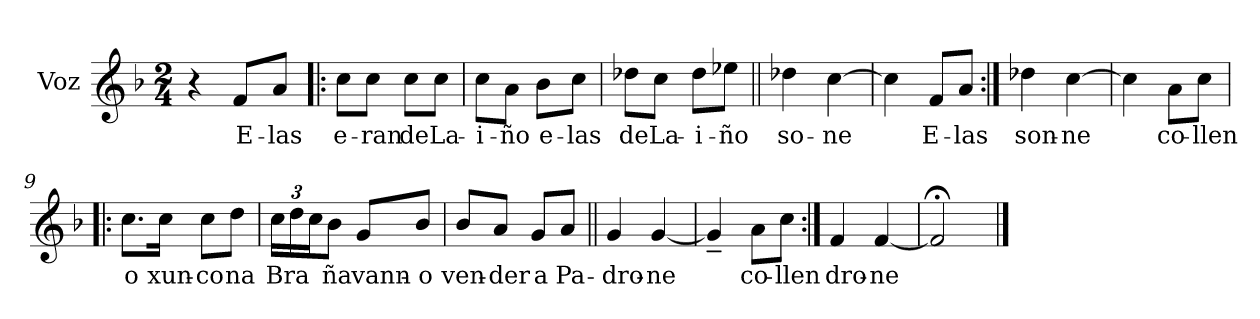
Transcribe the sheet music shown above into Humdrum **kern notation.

**kern	**text
*part1	*part1
*staff1	*staff1
*I"Voz	*
*I'Vo.	*
*clefG2	*
*k[b-]	*
*M2/4	*
*MM90	*
=1	=1
4r	.
8f/L	E-
8a/J	-las
=2!|:	=2!|:
8cc\L	e-
8cc\J	-ran
8cc\L	de
8cc\J	La-
=3	=3
8cc\L	-i-
8a\J	-ño
8b-\L	e-
8cc\J	-las
=4	=4
8dd-X\L	de
8cc\J	La-
8dd-\L	-i-
8ee-X\J	-ño
=5||	=5||
4dd-X\	so-
[4cc\	-ne
=6	=6
4cc\]	.
8f/L	E-
8a/J	-las
=7:|!	=7:|!
4dd-X\	son-
[4cc\	-ne
=8	=8
4cc\]	.
8a\L	co-
8cc\J	-llen
!!LO:LB:g=z
=9!|:	=9!|:
8.cc\L	o
16cc\Jk	xun-
8cc\L	-co
8dd\J	na
=10	=10
*Xbrackettup	*
24cc\LL	Bra
24dd\	.
24cc\J	.
8b-\J	ña
8g/L	vann-
8b-/J	-o
=11	=11
8b-/L	ven-
8a/J	-der
8g/L	a
8a/J	Pa-
=12||	=12||
4g/	-dro-
[4g/	-ne
=13	=13
4g~/]	.
8a\L	co-
8cc\J	-llen
=14:|!	=14:|!
4f/	dro-
[4f/	-ne
=15	=15
2f;</]	.
==	==
*-	*-
